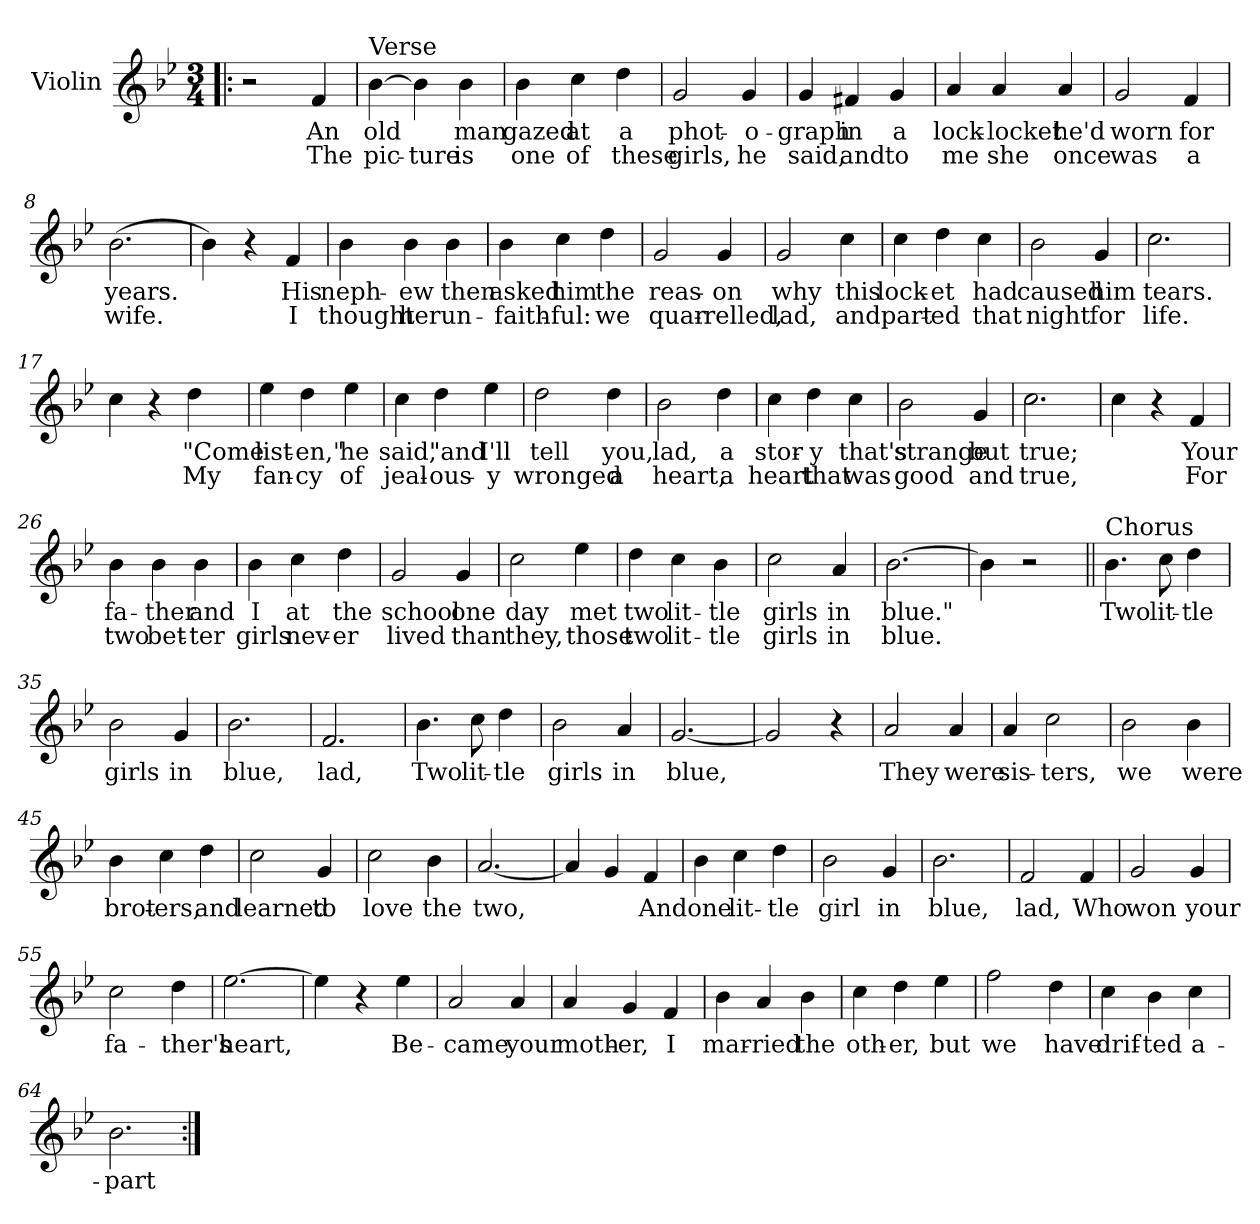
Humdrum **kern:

**kern	**text	**text
*part1	*part1	*part1
*staff1	*staff1	*staff1
*I"Violin	*	*
*I'Vln	*	*
*clefG2	*	*
*k[b-e-]	*	*
*B-:	*	*
*M3/4	*	*
=1!|:	=1!|:	=1!|:
2r	.	.
4f/	An	The
=2	=2	=2
!LO:TX:a:t=Verse	!	!
[4b-\	old	pic-
4b-\]	.	-ture
4b-\	man	is
=3	=3	=3
4b-\	gazed	one
4cc\	at	of
4dd\	a	these
=4	=4	=4
2g/	phot-	girls,
4g/	-o-	he
=5	=5	=5
4g/	-graph	said,
4f#X/	in	and
4g/	a	to
=6	=6	=6
4a/	lock-	me
4a/	-locket	she
4a/	he'd	once
=7	=7	=7
2g/	worn	was
4f/	for	a
!!LO:LB:g=z
=8	=8	=8
(2.b-\	years.	wife.
=9	=9	=9
4b-\)	.	.
4r	.	.
4f/	His	I
=10	=10	=10
4b-\	neph-	thought
4b-\	-ew	her
4b-\	then	un-
=11	=11	=11
4b-\	asked	-faith-
4cc\	him	-ful:
4dd\	the	we
=12	=12	=12
2g/	reas-	quar-
4g/	-on	-relled,
=13	=13	=13
2g/	why	lad,
4cc\	this	and
=14	=14	=14
4cc\	lock-	part-
4dd\	-et	-ed
4cc\	had	that
=15	=15	=15
2b-\	caused	night
4g/	him	for
=16	=16	=16
2.cc\	tears.	life.
!!LO:LB:g=z
=17	=17	=17
4cc\	.	.
4r	.	.
4dd\	"Come	My
=18	=18	=18
4ee-\	list-	fan-
4dd\	-en,"	-cy
4ee-\	he	of
=19	=19	=19
4cc\	said,	jeal-
4dd\	"and	-ous-
4ee-\	I'll	-y
=20	=20	=20
2dd\	tell	wronged
4dd\	you,	a
=21	=21	=21
2b-\	lad,	heart,
4dd\	a	a
=22	=22	=22
4cc\	stor-	heart
4dd\	-y	that
4cc\	that's	was
=23	=23	=23
2b-\	strange	good
4g/	but	and
=24	=24	=24
2.cc\	true;	true,
!!LO:LB:g=z
=25	=25	=25
4cc\	.	.
4r	.	.
4f/	Your	For
=26	=26	=26
4b-\	fa-	two
4b-\	-ther	bet-
4b-\	and	-ter
=27	=27	=27
4b-\	I	girls
4cc\	at	nev-
4dd\	the	-er
=28	=28	=28
2g/	school	lived
4g/	one	than
=29	=29	=29
2cc\	day	they,
4ee-\	met	those
=30	=30	=30
4dd\	two	two
4cc\	lit-	lit-
4b-\	-tle	-tle
=31	=31	=31
2cc\	girls	girls
4a/	in	in
=32	=32	=32
[2.b-\	blue."	blue.
=33	=33	=33
4b-\]	.	.
2r	.	.
!!LO:LB:g=z
=34||	=34||	=34||
!LO:TX:a:t=Chorus	!	!
4.b-\	Two	.
8cc\	lit-	.
4dd\	-tle	.
=35	=35	=35
2b-\	girls	.
4g/	in	.
=36	=36	=36
2.b-\	blue,	.
=37	=37	=37
2.f/	lad,	.
=38	=38	=38
4.b-\	Two	.
8cc\	lit-	.
4dd\	-tle	.
=39	=39	=39
2b-\	girls	.
4a/	in	.
=40	=40	=40
[2.g/	blue,	.
=41	=41	=41
2g/]	.	.
4r	.	.
=42	=42	=42
2a/	They	.
4a/	were	.
=43	=43	=43
4a/	sis-	.
2cc\	-ters,	.
=44	=44	=44
2b-\	we	.
4b-\	were	.
!!LO:LB:g=z
=45	=45	=45
4b-\	brot-	.
4cc\	-ers,	.
4dd\	and	.
=46	=46	=46
2cc\	learned	.
4g/	to	.
=47	=47	=47
2cc\	love	.
4b-\	the	.
=48	=48	=48
[2.a/	two,	.
=49	=49	=49
4a/]	.	.
4g/	.	.
4f/	And	.
=50	=50	=50
4b-\	one	.
4cc\	lit-	.
4dd\	-tle	.
=51	=51	=51
2b-\	girl	.
4g/	in	.
=52	=52	=52
2.b-\	blue,	.
=53	=53	=53
2f/	lad,	.
4f/	Who	.
=54	=54	=54
2g/	won	.
4g/	your	.
!!LO:LB:g=z
=55	=55	=55
2cc\	fa-	.
4dd\	-ther's	.
=56	=56	=56
[2.ee-\	heart,	.
=57	=57	=57
4ee-\]	.	.
4r	.	.
4ee-\	Be-	.
=58	=58	=58
2a/	-came	.
4a/	your	.
=59	=59	=59
4a/	moth-	.
4g/	-er,	.
4f/	I	.
=60	=60	=60
4b-\	mar-	.
4a/	-ried	.
4b-\	the	.
=61	=61	=61
4cc\	oth-	.
4dd\	-er,	.
4ee-\	but	.
=62	=62	=62
2ff\	we	.
4dd\	have	.
=63	=63	=63
4cc\	drif-	.
4b-\	-ted	.
4cc\	a-	.
=64	=64	=64
2.b-\	-part	.
=:|!	=:|!	=:|!
*-	*-	*-
